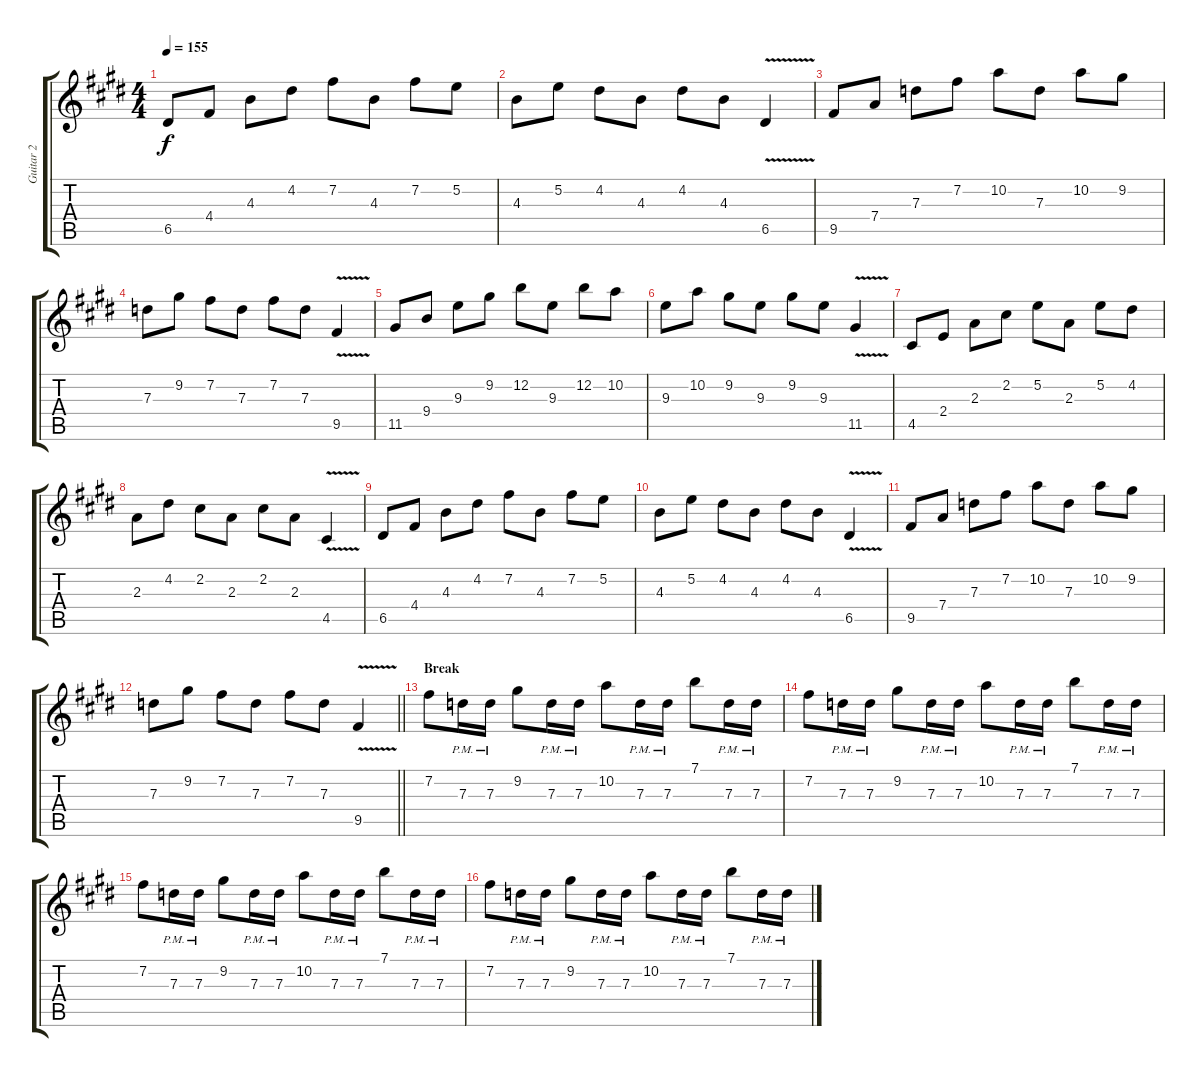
\track ("Guitar 2" "Guitar 2") {instrument overdrivenguitar}
\staff {score tabs}
\tuning (E4 B3 G3 D3 A2 E2) {hide}
\ts (4 4)
\tempo 155
\clef g2
\ks e
6.5.8{dy f} 4.4.8 4.3.8 4.2.8 7.2.8 4.3.8 7.2.8 5.2.8 |
4.3.8 5.2.8 4.2.8 4.3.8 4.2.8 4.3.8 6.5{v}.4 |
9.5.8 7.4.8 7.3.8 7.2.8 10.2.8 7.3.8 10.2.8 9.2.8 |
7.3.8 9.2.8 7.2.8 7.3.8 7.2.8 7.3.8 9.5{v}.4 |
11.5.8 9.4.8 9.3.8 9.2.8 12.2.8 9.3.8 12.2.8 10.2.8 |
9.3.8 10.2.8 9.2.8 9.3.8 9.2.8 9.3.8 11.5{v}.4 |
4.5.8 2.4.8 2.3.8 2.2.8 5.2.8 2.3.8 5.2.8 4.2.8 |
2.3.8 4.2.8 2.2.8 2.3.8 2.2.8 2.3.8 4.5{v}.4 |
6.5.8 4.4.8 4.3.8 4.2.8 7.2.8 4.3.8 7.2.8 5.2.8 |
4.3.8 5.2.8 4.2.8 4.3.8 4.2.8 4.3.8 6.5{v}.4 |
9.5.8 7.4.8 7.3.8 7.2.8 10.2.8 7.3.8 10.2.8 9.2.8 |
\barLineRight lightlight
7.3.8 9.2.8 7.2.8 7.3.8 7.2.8 7.3.8 9.5{v}.4 |
\section ("" "Break")
7.2.8{volume 11} 7.3{pm}.16 7.3{pm}.16 9.2.8 7.3{pm}.16 7.3{pm}.16 10.2.8 7.3{pm}.16 7.3{pm}.16 7.1.8 7.3{pm}.16 7.3{pm}.16 |
7.2.8 7.3{pm}.16 7.3{pm}.16 9.2.8 7.3{pm}.16 7.3{pm}.16 10.2.8 7.3{pm}.16 7.3{pm}.16 7.1.8 7.3{pm}.16 7.3{pm}.16 |
7.2.8 7.3{pm}.16 7.3{pm}.16 9.2.8 7.3{pm}.16 7.3{pm}.16 10.2.8 7.3{pm}.16 7.3{pm}.16 7.1.8 7.3{pm}.16 7.3{pm}.16 |
7.2.8 7.3{pm}.16 7.3{pm}.16 9.2.8 7.3{pm}.16 7.3{pm}.16 10.2.8 7.3{pm}.16 7.3{pm}.16 7.1.8 7.3{pm}.16 7.3{pm}.16
